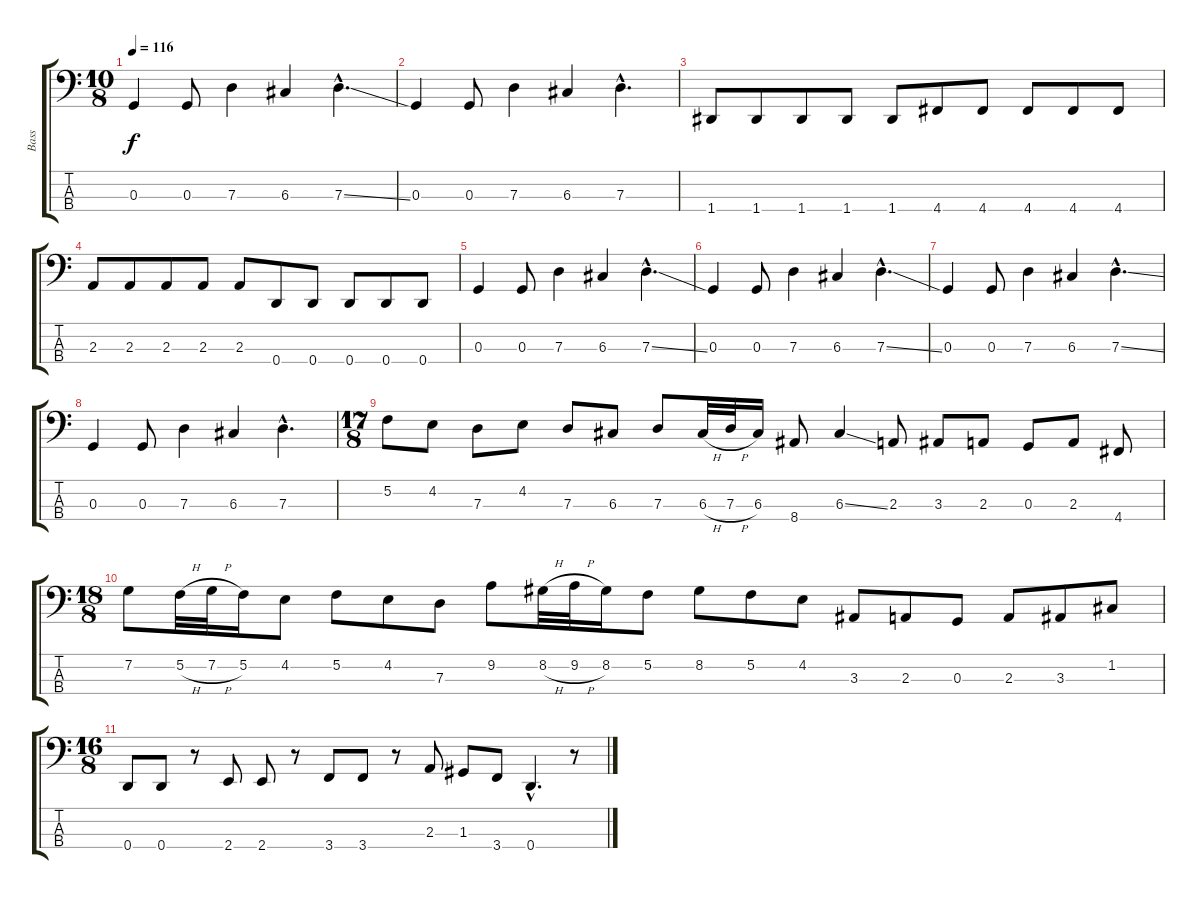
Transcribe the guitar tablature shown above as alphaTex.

\track ("Bass" "Bass") {instrument electricbassfinger}
\staff {score tabs}
\tuning (F2 C2 G1 D1) {hide}
\ts (10 8)
\tempo 116
\clef f4
\ks c
0.3.4{dy f} 0.3.8 7.3.4 6.3.4 7.3{ss hac}.4{d} |
0.3.4 0.3.8 7.3.4 6.3.4 7.3{hac}.4{d} |
1.4.8 1.4.8 1.4.8 1.4.8 1.4.8 4.4.8 4.4.8 4.4.8 4.4.8 4.4.8 |
2.3.8 2.3.8 2.3.8 2.3.8 2.3.8 0.4.8 0.4.8 0.4.8 0.4.8 0.4.8 |
0.3.4 0.3.8 7.3.4 6.3.4 7.3{ss hac}.4{d} |
0.3.4 0.3.8 7.3.4 6.3.4 7.3{ss hac}.4{d} |
0.3.4 0.3.8 7.3.4 6.3.4 7.3{ss hac}.4{d} |
0.3.4 0.3.8 7.3.4 6.3.4 7.3{hac}.4{d} |
\ts (17 8)
5.2.8 4.2.8 7.3.8 4.2.8 7.3.8 6.3.8 7.3.8 6.3{h}.32 7.3{h}.32 6.3.16 8.4.8 6.3{ss}.4 2.3.8 3.3.8 2.3.8 0.3.8 2.3.8 4.4.8 |
\ts (18 8)
7.2.8 5.2{h}.32 7.2{h}.32 5.2.16 4.2.8 5.2.8 4.2.8 7.3.8 9.2.8 8.2{h}.32 9.2{h}.32 8.2.16 5.2.8 8.2.8 5.2.8 4.2.8 3.3.8 2.3.8 0.3.8 2.3.8 3.3.8 1.2.8 |
\ts (16 8)
0.4.8 0.4.8 r.8 2.4.8 2.4.8 r.8 3.4.8 3.4.8 r.8 2.3.8 1.3.8 3.4.8 0.4{hac}.4{d} r.8
